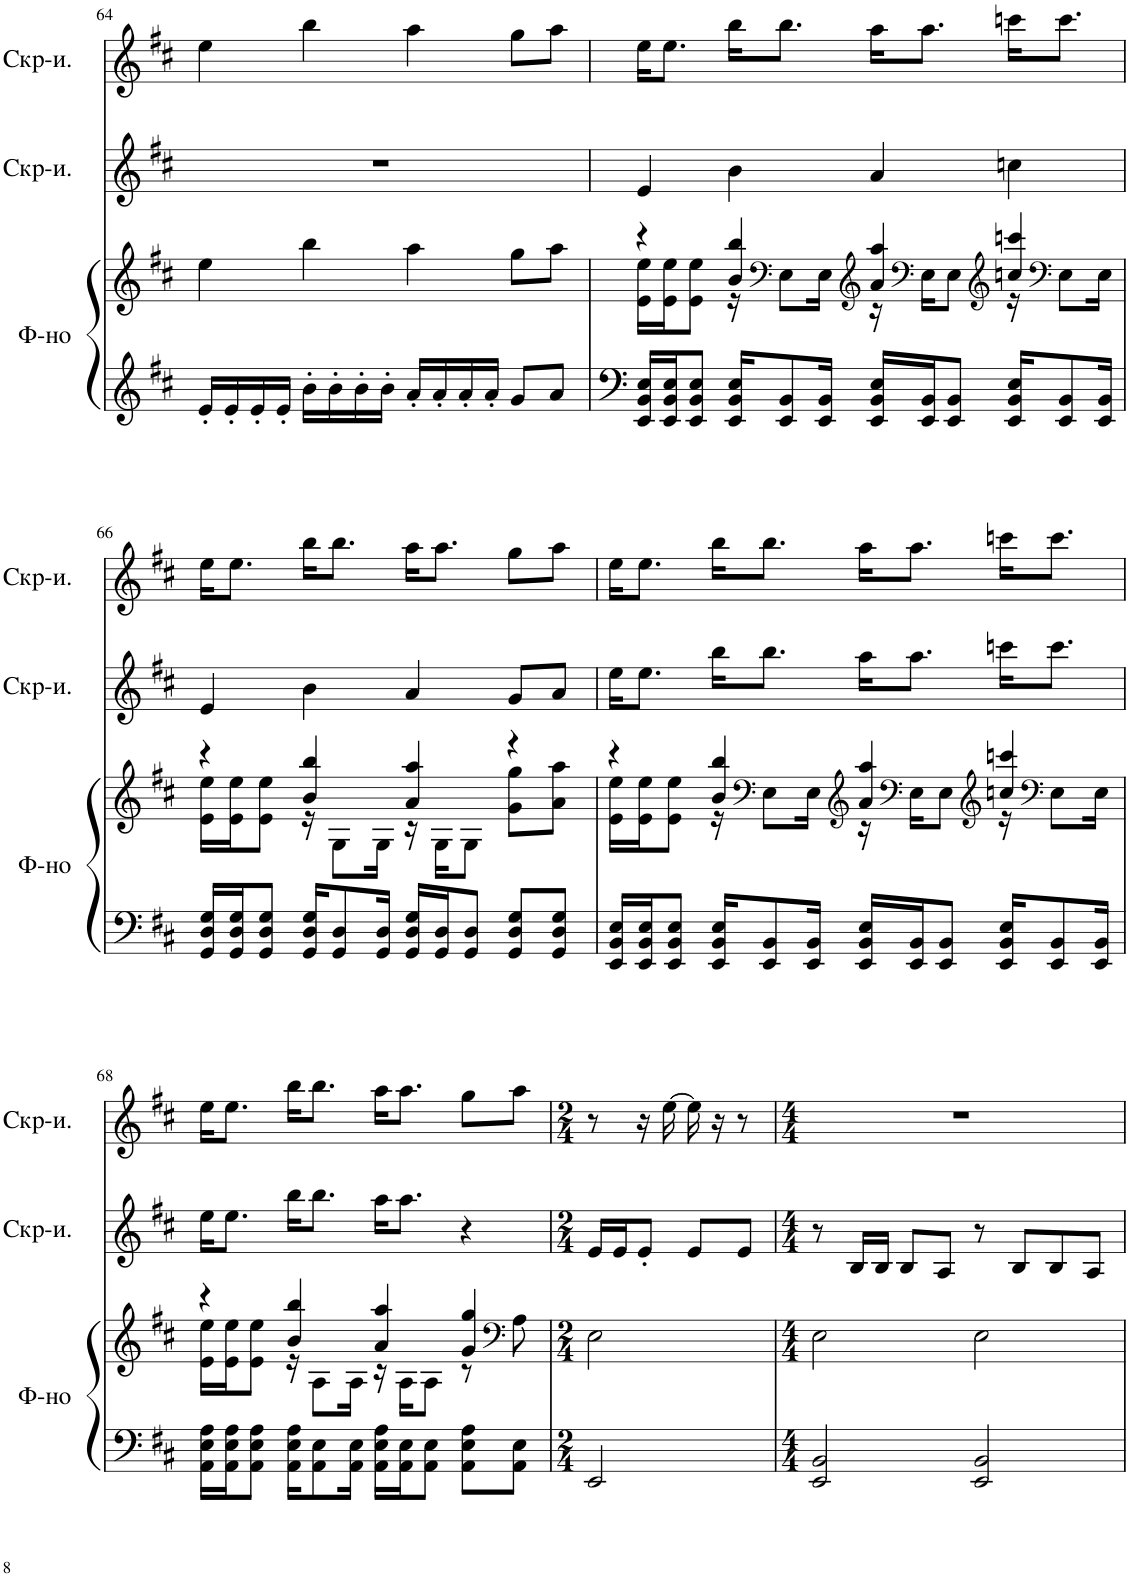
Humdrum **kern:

**kern	**kern	**kern	**kern
*part3	*part3	*part2	*part1
*staff4	*staff3	*staff2	*staff1
*I"Фортепиано, Piano	*	*I"Скрипки, Violin 2	*I"Скрипки, Violin 1
!!LO:PB:g=z
*clefF4	*clefG2	*clefG2	*clefG2
*k[f#c#]	*k[f#c#]	*k[f#c#]	*k[f#c#]
*M4/4	*M4/4	*M4/4	*M4/4
=64	=64	=64	=64
16e'/LL	4ee\	1r	4ee\
16e'/	.	.	.
16e'/	.	.	.
16e'/JJ	.	.	.
16b'\LL	4bb\	.	4bb\
16b'\	.	.	.
16b'\	.	.	.
16b'\JJ	.	.	.
16a'/LL	4aa\	.	4aa\
16a'/	.	.	.
16a'/	.	.	.
16a'/JJ	.	.	.
8g/L	8gg\L	.	8gg\L
8a/J	8aa\J	.	8aa\J
=65	=65	=65	=65
*	*^	*	*
16EE/ 16BB/ 16E/LL	4r	16e\ 16ee\LL	4e/	16ee\KL
16EE/ 16BB/ 16E/J	.	16e\ 16ee\J	.	8.ee\J
8EE/ 8BB/ 8E/J	.	8e\ 8ee\J	.	.
16EE/ 16BB/ 16E/KL	4b/ 4bb/	16r	4b\	16bb\KL
*	*clefF4	*	*	*
8EE/ 8BB/	.	8E\L	.	8.bb\J
16EE/ 16BB/Jk	.	16E\Jk	.	.
*	*clefG2	*	*	*
16EE/ 16BB/ 16E/LL	4a/ 4aa/	16r	4a/	16aa\KL
*	*clefF4	*	*	*
16EE/ 16BB/J	.	16E\KL	.	8.aa\J
8EE/ 8BB/J	.	8E\J	.	.
*	*clefG2	*	*	*
16EE/ 16BB/ 16E/KL	4ccn/ 4cccn/	16r	4ccn\	16cccn\KL
*	*clefF4	*	*	*
8EE/ 8BB/	.	8E\L	.	8.ccc\J
16EE/ 16BB/Jk	.	16E\Jk	.	.
!!LO:LB:g=z
=66	=66	=66	=66	=66
16GG/ 16D/ 16G/LL	4r	16e\ 16ee\LL	4e/	16ee\KL
16GG/ 16D/ 16G/J	.	16e\ 16ee\J	.	8.ee\J
8GG/ 8D/ 8G/J	.	8e\ 8ee\J	.	.
16GG/ 16D/ 16G/KL	4b/ 4bb/	16r	4b\	16bb\KL
8GG/ 8D/	.	8G\L	.	8.bb\J
16GG/ 16D/Jk	.	16G\Jk	.	.
16GG/ 16D/ 16G/LL	4a/ 4aa/	16r	4a/	16aa\KL
16GG/ 16D/J	.	16G\KL	.	8.aa\J
8GG/ 8D/J	.	8G\J	.	.
8GG/ 8D/ 8G/L	4r	8g\ 8gg\L	8g/L	8gg\L
8GG/ 8D/ 8G/J	.	8a\ 8aa\J	8a/J	8aa\J
=67	=67	=67	=67	=67
16EE/ 16BB/ 16E/LL	4r	16e\ 16ee\LL	16ee\KL	16ee\KL
16EE/ 16BB/ 16E/J	.	16e\ 16ee\J	8.ee\J	8.ee\J
8EE/ 8BB/ 8E/J	.	8e\ 8ee\J	.	.
16EE/ 16BB/ 16E/KL	4b/ 4bb/	16r	16bb\KL	16bb\KL
*	*clefF4	*	*	*
8EE/ 8BB/	.	8E\L	8.bb\J	8.bb\J
16EE/ 16BB/Jk	.	16E\Jk	.	.
*	*clefG2	*	*	*
16EE/ 16BB/ 16E/LL	4a/ 4aa/	16r	16aa\KL	16aa\KL
*	*clefF4	*	*	*
16EE/ 16BB/J	.	16E\KL	8.aa\J	8.aa\J
8EE/ 8BB/J	.	8E\J	.	.
*	*clefG2	*	*	*
16EE/ 16BB/ 16E/KL	4ccn/ 4cccn/	16r	16cccn\KL	16cccn\KL
*	*clefF4	*	*	*
8EE/ 8BB/	.	8E\L	8.ccc\J	8.ccc\J
16EE/ 16BB/Jk	.	16E\Jk	.	.
!!LO:LB:g=z
=68	=68	=68	=68	=68
16AA\ 16E\ 16A\LL	4r	16e\ 16ee\LL	16ee\KL	16ee\KL
16AA\ 16E\ 16A\J	.	16e\ 16ee\J	8.ee\J	8.ee\J
8AA\ 8E\ 8A\J	.	8e\ 8ee\J	.	.
16AA\ 16E\ 16A\KL	4b/ 4bb/	16r	16bb\KL	16bb\KL
8AA\ 8E\	.	8A\L	8.bb\J	8.bb\J
16AA\ 16E\Jk	.	16A\Jk	.	.
16AA\ 16E\ 16A\LL	4a/ 4aa/	16r	16aa\KL	16aa\KL
16AA\ 16E\J	.	16A\KL	8.aa\J	8.aa\J
8AA\ 8E\J	.	8A\J	.	.
8AA\ 8E\ 8A\L	4g/ 4gg/	8r	4r	8gg\L
*	*clefF4	*	*	*
8AA\ 8E\J	.	8A\	.	8aa\J
*	*v	*v	*	*
=69	=69	=69	=69
*M2/4	*M2/4	*M2/4	*M2/4
2EE/	2E\	16e/LL	8r
.	.	16e/J	.
.	.	8e'/J	16r
.	.	.	[16ee\
.	.	8e/L	16ee\]
.	.	.	16r
.	.	8e/J	8r
=70	=70	=70	=70
*M4/4	*M4/4	*M4/4	*M4/4
2EE/ 2BB/	2E\	8r	1r
.	.	16B/LL	.
.	.	16B/JJ	.
.	.	8B/L	.
.	.	8A/J	.
2EE/ 2BB/	2E\	8r	.
.	.	8B/L	.
.	.	8B/	.
.	.	8A/J	.
=	=	=	=
*-	*-	*-	*-
